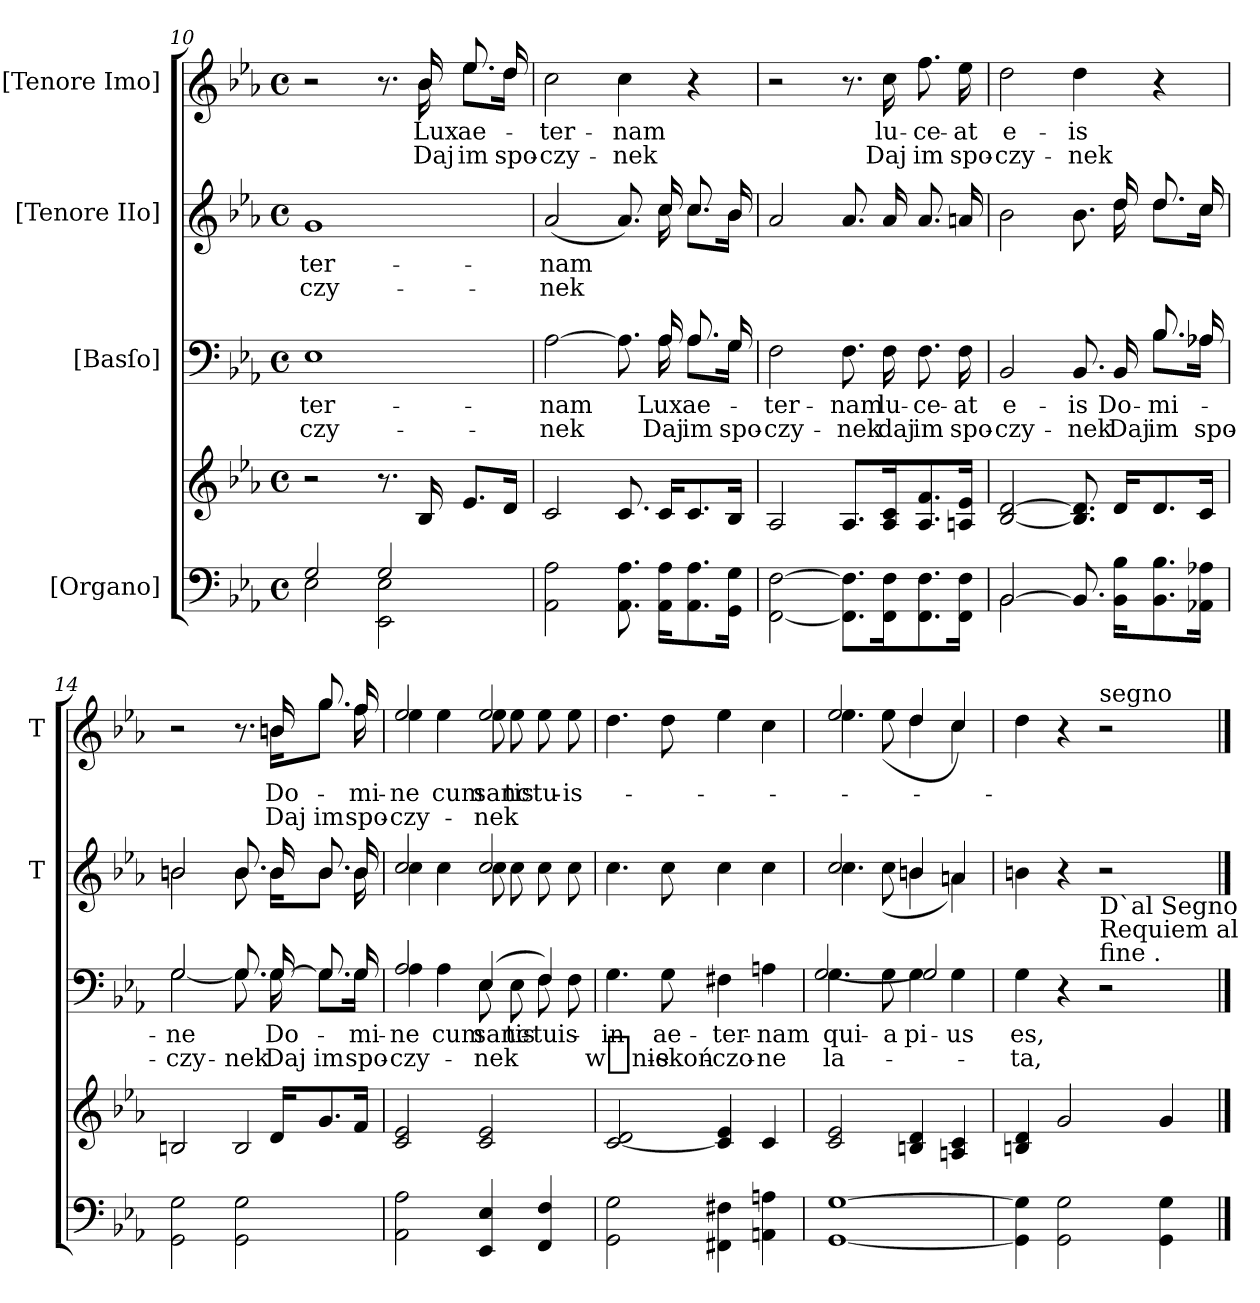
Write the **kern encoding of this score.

**kern	**kern	**kern	**text	**text	**kern	**text	**text	**kern	**text	**text
*part4	*part4	*part3	*part3	*part3	*part2	*part2	*part2	*part1	*part1	*part1
*staff5	*staff4	*staff3	*staff3	*staff3	*staff2	*staff2	*staff2	*staff1	*staff1	*staff1
*I"[Organo]	*	*I"[Basſo]	*	*	*I"[Tenore IIo]	*	*	*I"[Tenore Imo]	*	*
*	*	*	*	*	*I'T	*	*	*I'T	*	*
*clefF4	*clefG2	*clefF4	*	*	*clefG2	*	*	*clefG2	*	*
*	*	*	*	*	*ITrd7c12	*	*	*ITrd7c12	*	*
*k[b-e-a-]	*k[b-e-a-]	*k[b-e-a-]	*	*	*k[b-e-a-]	*	*	*k[b-e-a-]	*	*
*M4/4	*M4/4	*M4/4	*	*	*M4/4	*	*	*M4/4	*	*
*met(c)	*met(c)	*met(c)	*	*	*met(c)	*	*	*met(c)	*	*
=10	=10	=10	=10	=10	=10	=10	=10	=10	=10	=10
*^	*	*	*	*	*	*	*	*^	*	*
2G/	2E-\	2r	1E-	-ter-	-czy-	1G	-ter-	-czy-	2r	2ryy	.	.
2G/	2EE-\ 2E-\	8.r	.	.	.	.	.	.	8.r	8.ryy	.	.
.	.	16B-/	.	.	.	.	.	.	16B-/	16B-\	Lux	Daj
.	.	8.e-/L	.	.	.	.	.	.	8.e-/	8.e-\L	ae-	im
.	.	16d/Jk	.	.	.	.	.	.	16d/	16d\Jk	.	spo-
*v	*v	*	*	*	*	*	*	*	*v	*v	*	*
=11	=11	=11	=11	=11	=11	=11	=11	=11	=11	=11
*	*	*^	*	*	*^	*	*	*	*	*
2AA-\ 2A-\	2c/	[2A-\	2ryy	-nam	-nek	(<2A-/	2ryy	-nam	-nek	2c\	-ter-	-czy-
8.AA-\ 8.A-\	8.c/	8.A-\]	8.ryy	.	.	8.A-/)	8.ryy	.	.	4c\	-nam	-nek
16AA-\ 16A-\KL	16c/KL	16A-/	16A-\	Lux	Daj	16c/	16c\	.	.	.	.	.
8.AA-\ 8.A-\	8.c/	8.A-/	8.A-\L	ae-	im	8.c/	8.c\L	.	.	4r	.	.
16GG\ 16G\Jk	16B-/Jk	16G/	16G\Jk	.	spo-	16B-/	16B-\Jk	.	.	.	.	.
*	*	*v	*v	*	*	*	*	*	*	*	*	*
*	*	*	*	*	*v	*v	*	*	*	*	*
=12	=12	=12	=12	=12	=12	=12	=12	=12	=12	=12
[2FF\ [2F\	2A-/	2F\	-ter-	-czy-	2A-/	.	.	2r	.	.
8.FF]\ 8.F]\L	8.A-/L	8.F\	-nam	-nek	8.A-/	.	.	8.r	.	.
16FF\ 16F\K	16A-/ 16c/K	16F\	lu-	daj	16A-/	.	.	16c\	lu-	Daj
8.FF\ 8.F\	8.A-/ 8.f/	8.F\	-ce-	im	8.A-/	.	.	8.f\	-ce-	im
16FF\ 16F\Jk	16An/ 16e-/Jk	16F\	-at	spo-	16An/	.	.	16e-\	-at	spo-
=13	=13	=13	=13	=13	=13	=13	=13	=13	=13	=13
*^	*	*^	*	*	*^	*	*	*	*	*
[2BB-/	2BB-\	[2B-/ [2d/	2BB-/	2.ryy	e-	-czy-	2B-\	2ryy	.	.	2d\	e-	-czy-
8.BB-/]	2ryy	8.B-]/ 8.d]/	8.BB-/	.	-is	-nek	8.B-\	8.ryy	.	.	4d\	-is	-nek
16BB-\ 16B-\KL	.	16d/KL	16BB-/	.	Do-	Daj	16d/	16d\	.	.	.	.	.
8.BB-\ 8.B-\	.	8.d/	8.B-/	8.B-\L	-mi-	im	8.d/	8.d\L	.	.	4r	.	.
16AA-X\ 16A-X\Jk	.	16c/Jk	16A-X/	16A-X\Jk	.	spo-	16c/	16c\Jk	.	.	.	.	.
*v	*v	*	*	*	*	*	*	*	*	*	*	*	*
=14	=14	=14	=14	=14	=14	=14	=14	=14	=14	=14	=14	=14
*	*^	*	*	*	*	*	*	*	*	*^	*	*
2GG\ 2G\	2ryy	2Bn/	2G/	[2G\	-ne	-czy-	2Bn/	2Bn\	.	.	2r	2ryy	.	.
2GG\ 2G\	8.ryy	2B/	8.G/	8.G\]	.	-nek	8.B/	8.B\	.	.	8.r	8.ryy	.	.
.	16d/KL	.	[16G/	16G\	Do-	Daj	16B/	16B\KL	.	.	16Bn/	16Bn\KL	Do-	Daj
.	8.g/	.	8.G/]	8.G\L	.	im	8.B/	8.B\J	.	.	8.g/	8.g\J	.	im
.	16f/Jk	.	16G/	16G\Jk	-mi-	spo-	16B/	16B\	.	.	16f/	16f\	-mi-	spo-
*	*v	*v	*	*	*	*	*	*	*	*	*	*	*	*
=15	=15	=15	=15	=15	=15	=15	=15	=15	=15	=15	=15	=15	=15
2AA-\ 2A-\	2c/ 2e-/	2A-/	4A-\	-ne	-czy-	2c/	4c\	.	.	2e-/	4e-\	-ne	-czy-
.	.	.	4A-\	cum	.	.	4c\	.	.	.	4e-\	cum	.
4EE-/ 4E-/	2c/ 2e-/	(>4E-/	8E-\	sanc-	-nek	2c/	8c\	.	.	2e-/	8e-\	sanc-	-nek
.	.	.	8E-\	-tis	.	.	8c\	.	.	.	8e-\	-tis	.
4FF/ 4F/	.	4F/)	8F\	tu-	.	.	8c\	.	.	.	8e-\	tu-	.
.	.	.	8F\	-is	.	.	8c\	.	.	.	8e-\	-is	.
*	*	*v	*v	*	*	*	*	*	*	*v	*v	*	*
*	*	*	*	*	*v	*v	*	*	*	*	*
=16	=16	=16	=16	=16	=16	=16	=16	=16	=16	=16
2GG\ 2G\	[2c/ 2d/	4.G\	in	w_nie-	4.c\	.	.	4.d\	.	.
.	.	8G\	ae-	-skoń-	8c\	.	.	8d\	.	.
4FF#X\ 4F#X\	4c]/ 4e-/	4F#X\	-ter-	-czo-	4c\	.	.	4e-\	.	.
4AAn\ 4An\	4c/	4An\	-nam	-ne	4c\	.	.	4c\	.	.
=17	=17	=17	=17	=17	=17	=17	=17	=17	=17	=17
*	*	*^	*	*	*^	*	*	*^	*	*
[1GG [1G	2c/ 2e-/	4.G\	[2G/	qui-	la-	2c/	4.c\	.	.	2e-/	4.e-\	.	.
.	.	8G\	.	-a	.	.	(>8c\	.	.	.	(>8e-\	.	.
.	4Bn/ 4d/	4G\	2G/]	pi-	.	4Bn/	4Bn\	.	.	4d/	4d\	.	.
.	4An/ 4c/	4G\	.	-us	.	4An/	4An\)	.	.	4c/)	4c\	.	.
*	*	*v	*v	*	*	*	*	*	*	*v	*v	*	*
*	*	*	*	*	*v	*v	*	*	*	*	*
=18	=18	=18	=18	=18	=18	=18	=18	=18	=18	=18
4GG]\ 4G]\	4Bn/ 4d/	4G\	es,	-ta,	4Bn\	.	.	4d\	.	.
2GG\ 2G\	2g/	4r	.	.	4r	.	.	4r	.	.
!	!	!	!	!	!	!	!	!LO:TX:a:t=segno	!	!
!	!	!LO:TX:a:t=D`al Segno\nRequiem al \nfine .	!	!	!	!	!	!	!	!
.	.	2r	.	.	2r	.	.	2r	.	.
4GG\ 4G\	4g/	.	.	.	.	.	.	.	.	.
==	==	==	==	==	==	==	==	==	==	==
*-	*-	*-	*-	*-	*-	*-	*-	*-	*-	*-
